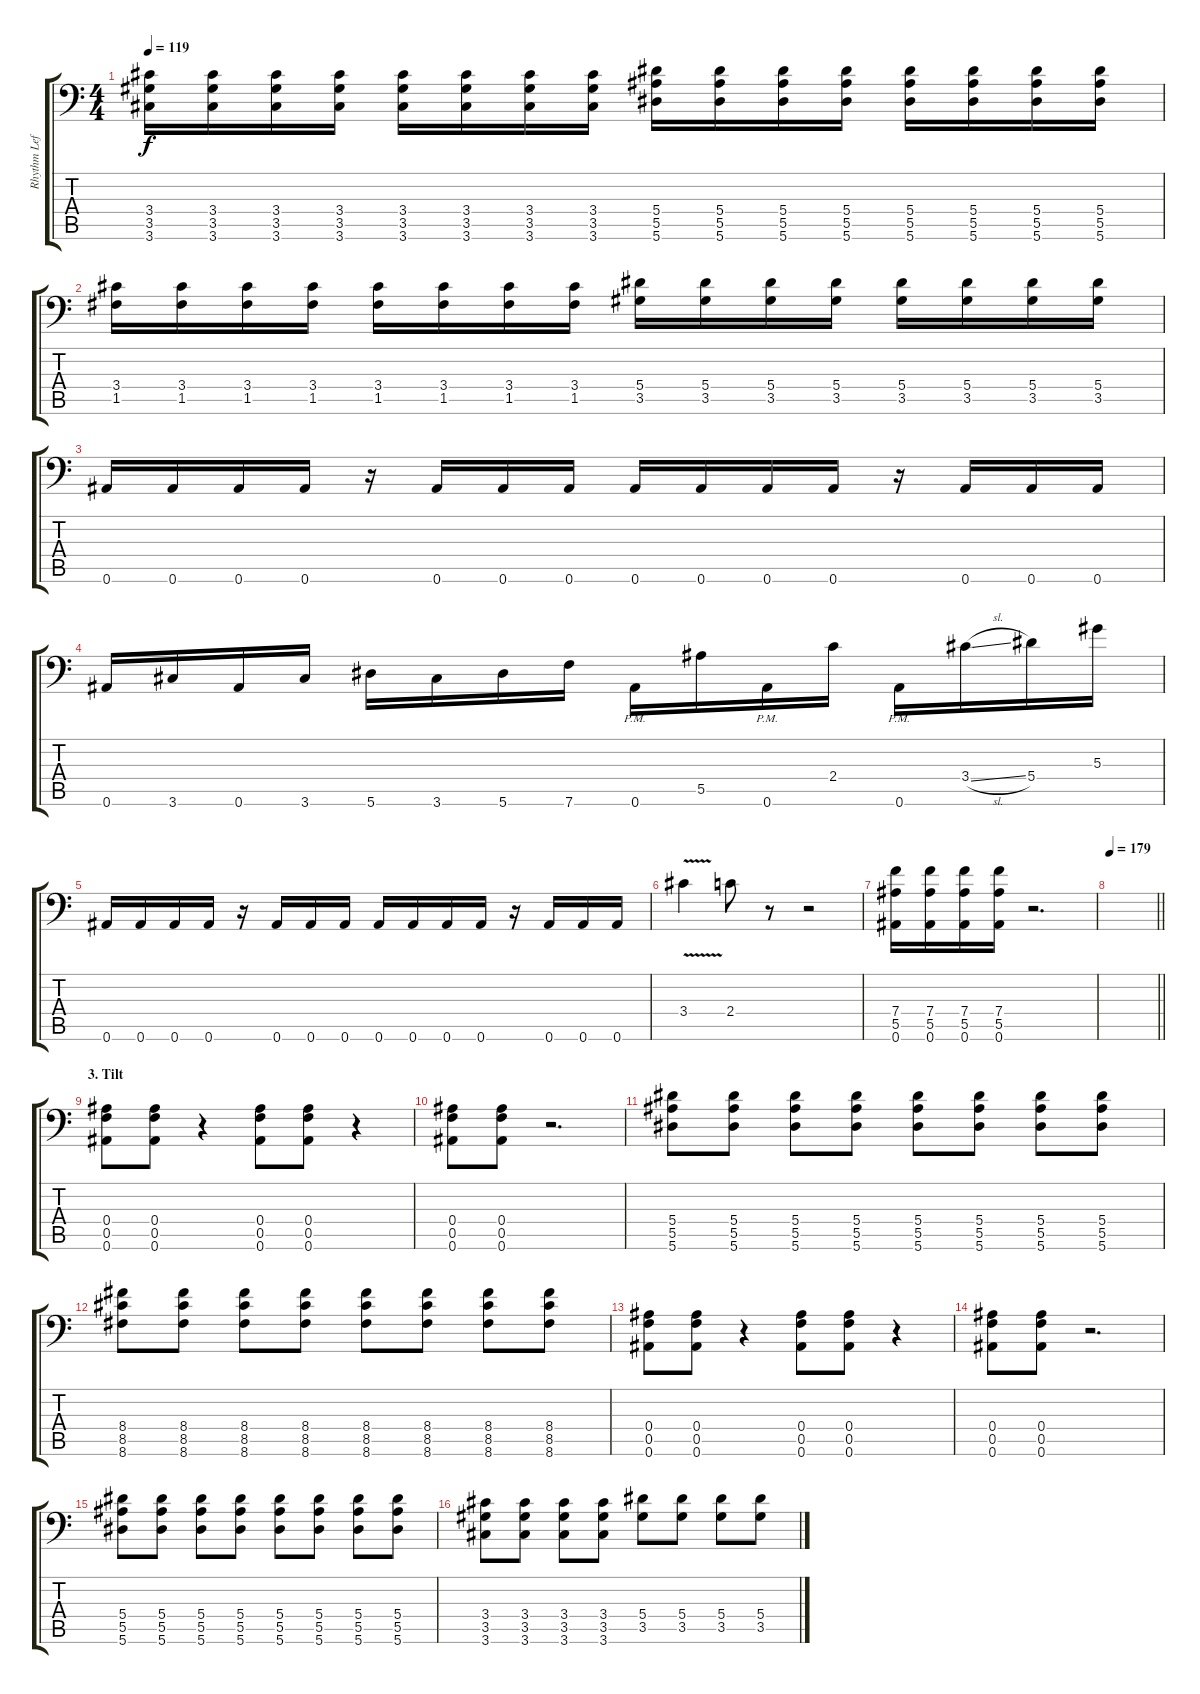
\track ("Rhythm Left" "Rhythm Lef") {instrument distortionguitar}
\staff {score tabs}
\tuning (C4 G3 Eb3 Bb2 F2 Bb1) {hide}
\ts (4 4)
\tempo 119
\clef f4
\ks c
(3.4 3.5 3.6).16{dy f} (3.4 3.5 3.6).16 (3.4 3.5 3.6).16 (3.4 3.5 3.6).16 (3.4 3.5 3.6).16 (3.4 3.5 3.6).16 (3.4 3.5 3.6).16 (3.4 3.5 3.6).16 (5.4 5.5 5.6).16 (5.4 5.5 5.6).16 (5.4 5.5 5.6).16 (5.4 5.5 5.6).16 (5.4 5.5 5.6).16 (5.4 5.5 5.6).16 (5.4 5.5 5.6).16 (5.4 5.5 5.6).16 |
(3.4 1.5).16 (3.4 1.5).16 (3.4 1.5).16 (3.4 1.5).16 (3.4 1.5).16 (3.4 1.5).16 (3.4 1.5).16 (3.4 1.5).16 (5.4 3.5).16 (5.4 3.5).16 (5.4 3.5).16 (5.4 3.5).16 (5.4 3.5).16 (5.4 3.5).16 (5.4 3.5).16 (5.4 3.5).16 |
0.6.16 0.6.16 0.6.16 0.6.16 r.16 0.6.16 0.6.16 0.6.16 0.6.16 0.6.16 0.6.16 0.6.16 r.16 0.6.16 0.6.16 0.6.16 |
0.6.16 3.6.16 0.6.16 3.6.16 5.6.16 3.6.16 5.6.16 7.6.16 0.6{pm}.16 5.5.16 0.6{pm}.16 2.4.16 0.6{pm}.16 3.4{sl}.16 5.4.16 5.3.16 |
0.6.16 0.6.16 0.6.16 0.6.16 r.16 0.6.16 0.6.16 0.6.16 0.6.16 0.6.16 0.6.16 0.6.16 r.16 0.6.16 0.6.16 0.6.16 |
3.4{v}.4 2.4.8 r.8 r.2 |
(7.4 5.5 0.6).16 (7.4 5.5 0.6).16 (7.4 5.5 0.6).16 (7.4 5.5 0.6).16 r.2{d} |
\tempo 179
\barLineRight lightlight
|
\section ("" "3. Tilt")
(0.4 0.5 0.6).8 (0.4 0.5 0.6).8 r.4 (0.4 0.5 0.6).8 (0.4 0.5 0.6).8 r.4 |
(0.4 0.5 0.6).8 (0.4 0.5 0.6).8 r.2{d} |
(5.4 5.5 5.6).8 (5.4 5.5 5.6).8 (5.4 5.5 5.6).8 (5.4 5.5 5.6).8 (5.4 5.5 5.6).8 (5.4 5.5 5.6).8 (5.4 5.5 5.6).8 (5.4 5.5 5.6).8 |
(8.4 8.5 8.6).8 (8.4 8.5 8.6).8 (8.4 8.5 8.6).8 (8.4 8.5 8.6).8 (8.4 8.5 8.6).8 (8.4 8.5 8.6).8 (8.4 8.5 8.6).8 (8.4 8.5 8.6).8 |
(0.4 0.5 0.6).8 (0.4 0.5 0.6).8 r.4 (0.4 0.5 0.6).8 (0.4 0.5 0.6).8 r.4 |
(0.4 0.5 0.6).8 (0.4 0.5 0.6).8 r.2{d} |
(5.4 5.5 5.6).8 (5.4 5.5 5.6).8 (5.4 5.5 5.6).8 (5.4 5.5 5.6).8 (5.4 5.5 5.6).8 (5.4 5.5 5.6).8 (5.4 5.5 5.6).8 (5.4 5.5 5.6).8 |
(3.4 3.5 3.6).8 (3.4 3.5 3.6).8 (3.4 3.5 3.6).8 (3.4 3.5 3.6).8 (5.4 3.5).8 (5.4 3.5).8 (5.4 3.5).8 (5.4 3.5).8
